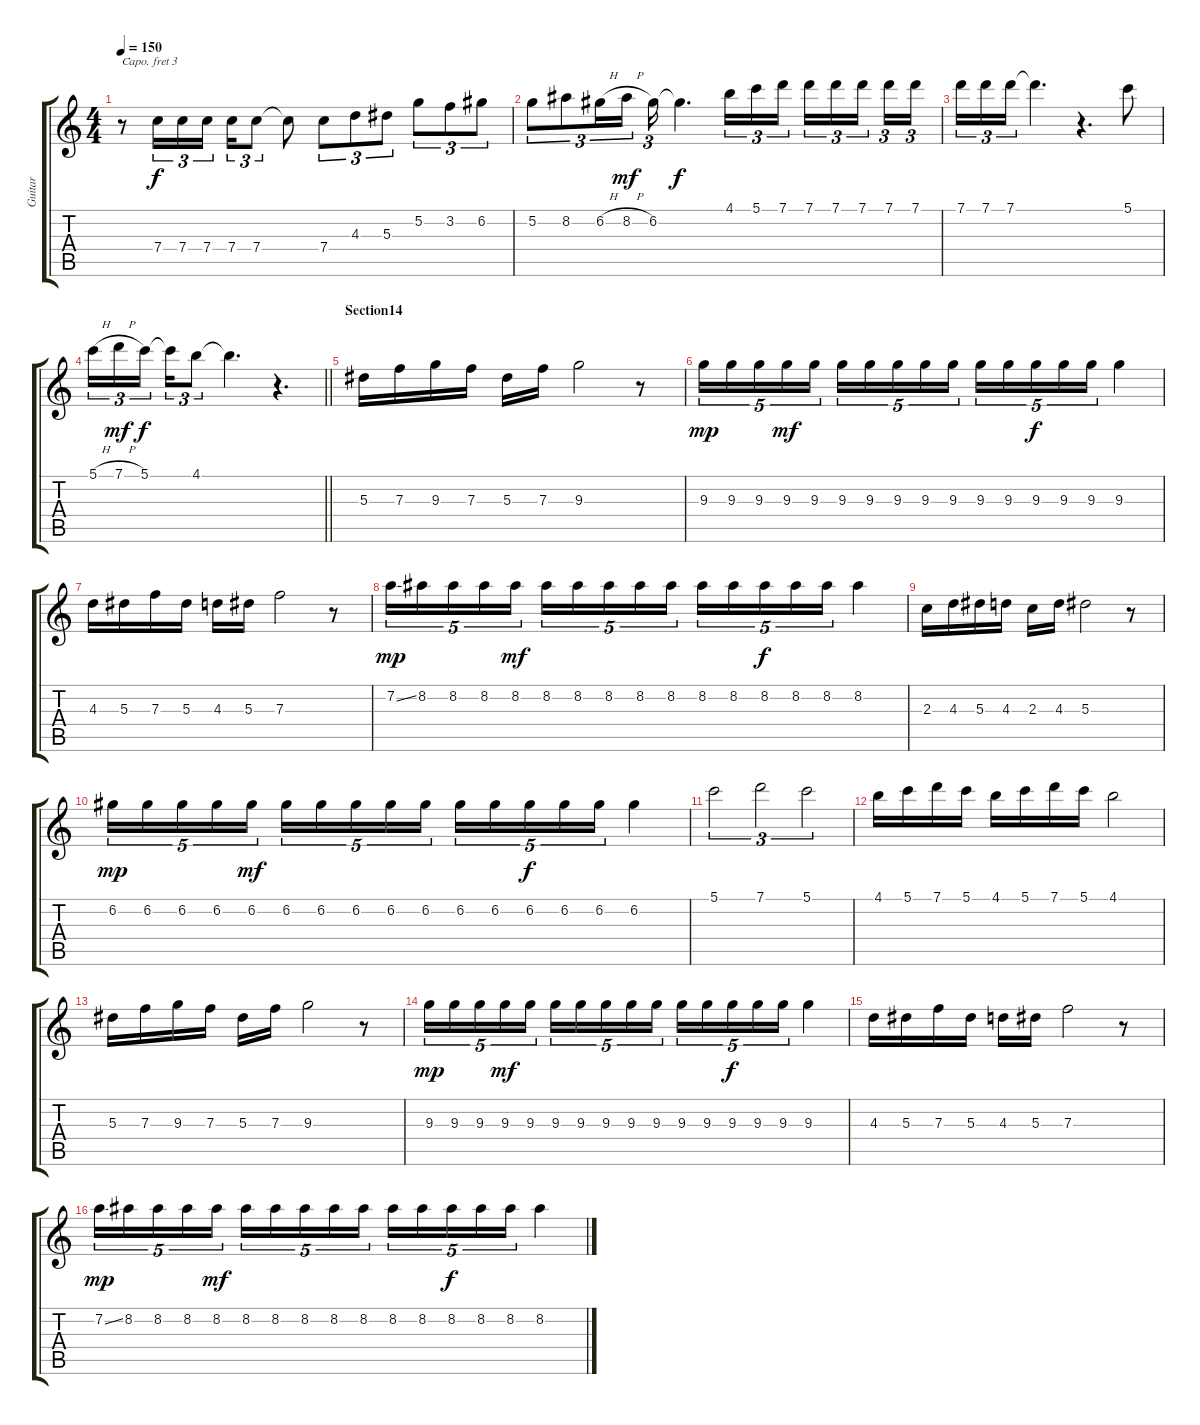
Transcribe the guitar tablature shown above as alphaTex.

\track ("Guitar" "Guitar") {instrument acousticguitarnylon}
\staff {score tabs}
\capo 3
\tuning (E4 B3 G3 D3 A2 E2) {hide}
\ts (4 4)
\tempo 150
\clef g2
\ks c
r.8{dy mf} 7.4.16{tu (3 2) dy f} 7.4.16{tu (3 2)} 7.4.16{tu (3 2)} 7.4.16{tu (3 2)} 7.4.8{tu (3 2)} 7.4{t}.8 7.4.8{tu (3 2)} 4.3.8{tu (3 2)} 5.3.8{tu (3 2)} 5.2.8{tu (3 2)} 3.2.8{tu (3 2)} 6.2.8{tu (3 2)} |
5.2.8{tu (3 2)} 8.2.8{tu (3 2)} 6.2{h}.16{tu (3 2)} 8.2{h}.16{tu (3 2) dy mf} 6.2.16{tu (3 2)} 6.2{t}.4{d dy f} 4.1.16{tu (3 2)} 5.1.16{tu (3 2)} 7.1.16{tu (3 2) beam splitsecondary} 7.1.16{tu (3 2)} 7.1.16{tu (3 2)} 7.1.16{tu (3 2) beam splitsecondary} 7.1.16{tu (3 2)} 7.1.16{tu (3 2)} |
7.1.16{tu (3 2)} 7.1.16{tu (3 2)} 7.1.16{tu (3 2)} 7.1{t}.4{d} r.4{d} 5.1.8 |
\barLineRight lightlight
5.1{h}.16{tu (3 2)} 7.1{h}.16{tu (3 2) dy mf} 5.1.16{tu (3 2) dy f beam splitsecondary} 5.1{t}.16{tu (3 2)} 4.1.8{tu (3 2)} 4.1{t}.4{d} r.4{d} |
\section ("" "Section14")
5.3.16 7.3.16 9.3.16 7.3.16 5.3.16 7.3.16 9.3.2 r.8 |
9.3.16{tu (5 4) dy mp} 9.3.16{tu (5 4)} 9.3.16{tu (5 4)} 9.3.16{tu (5 4) dy mf} 9.3.16{tu (5 4)} 9.3.16{tu (5 4)} 9.3.16{tu (5 4)} 9.3.16{tu (5 4)} 9.3.16{tu (5 4)} 9.3.16{tu (5 4)} 9.3.16{tu (5 4)} 9.3.16{tu (5 4)} 9.3.16{tu (5 4) dy f} 9.3.16{tu (5 4)} 9.3.16{tu (5 4)} 9.3.4 |
4.3.16 5.3.16 7.3.16 5.3.16 4.3.16 5.3.16 7.3.2 r.8 |
7.2{ss}.16{tu (5 4) dy mp} 8.2.16{tu (5 4)} 8.2.16{tu (5 4)} 8.2.16{tu (5 4)} 8.2.16{tu (5 4) dy mf} 8.2.16{tu (5 4)} 8.2.16{tu (5 4)} 8.2.16{tu (5 4)} 8.2.16{tu (5 4)} 8.2.16{tu (5 4)} 8.2.16{tu (5 4)} 8.2.16{tu (5 4)} 8.2.16{tu (5 4) dy f} 8.2.16{tu (5 4)} 8.2.16{tu (5 4)} 8.2.4 |
2.3.16 4.3.16 5.3.16 4.3.16 2.3.16 4.3.16 5.3.2 r.8 |
6.2.16{tu (5 4) dy mp} 6.2.16{tu (5 4)} 6.2.16{tu (5 4)} 6.2.16{tu (5 4)} 6.2.16{tu (5 4) dy mf} 6.2.16{tu (5 4)} 6.2.16{tu (5 4)} 6.2.16{tu (5 4)} 6.2.16{tu (5 4)} 6.2.16{tu (5 4)} 6.2.16{tu (5 4)} 6.2.16{tu (5 4)} 6.2.16{tu (5 4) dy f} 6.2.16{tu (5 4)} 6.2.16{tu (5 4)} 6.2.4 |
5.1.2{tu (3 2)} 7.1.2{tu (3 2)} 5.1.2{tu (3 2)} |
4.1.16 5.1.16 7.1.16 5.1.16 4.1.16 5.1.16 7.1.16 5.1.16 4.1.2 |
5.3.16 7.3.16 9.3.16 7.3.16 5.3.16 7.3.16 9.3.2 r.8 |
9.3.16{tu (5 4) dy mp} 9.3.16{tu (5 4)} 9.3.16{tu (5 4)} 9.3.16{tu (5 4) dy mf} 9.3.16{tu (5 4)} 9.3.16{tu (5 4)} 9.3.16{tu (5 4)} 9.3.16{tu (5 4)} 9.3.16{tu (5 4)} 9.3.16{tu (5 4)} 9.3.16{tu (5 4)} 9.3.16{tu (5 4)} 9.3.16{tu (5 4) dy f} 9.3.16{tu (5 4)} 9.3.16{tu (5 4)} 9.3.4 |
4.3.16 5.3.16 7.3.16 5.3.16 4.3.16 5.3.16 7.3.2 r.8 |
7.2{ss}.16{tu (5 4) dy mp} 8.2.16{tu (5 4)} 8.2.16{tu (5 4)} 8.2.16{tu (5 4)} 8.2.16{tu (5 4) dy mf} 8.2.16{tu (5 4)} 8.2.16{tu (5 4)} 8.2.16{tu (5 4)} 8.2.16{tu (5 4)} 8.2.16{tu (5 4)} 8.2.16{tu (5 4)} 8.2.16{tu (5 4)} 8.2.16{tu (5 4) dy f} 8.2.16{tu (5 4)} 8.2.16{tu (5 4)} 8.2.4
